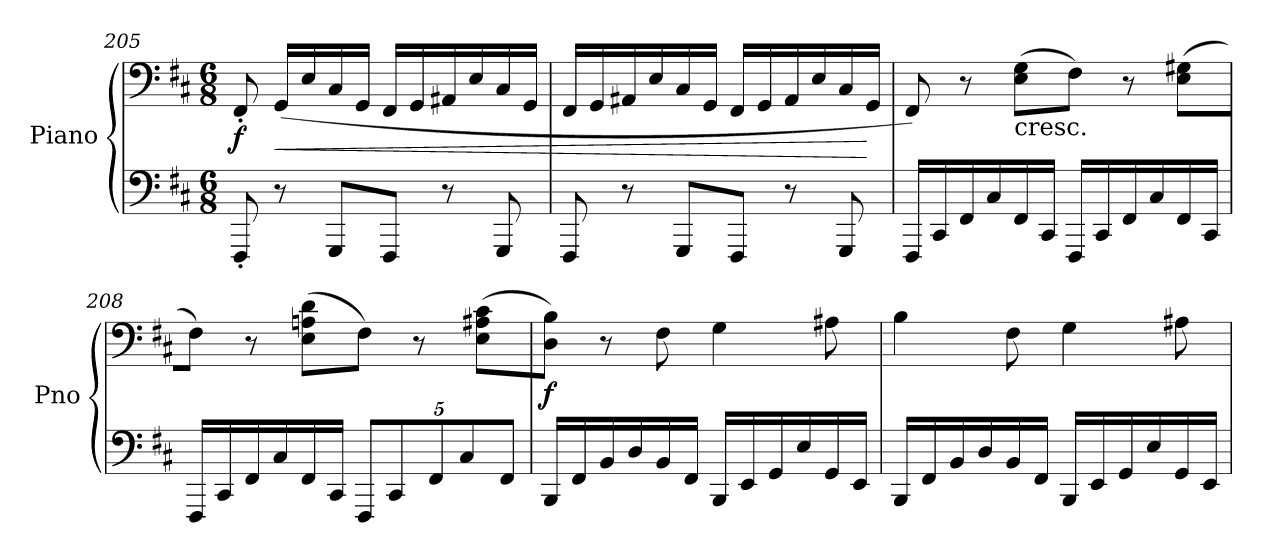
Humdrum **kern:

**kern	**kern	**dynam
*part1	*part1	*part1
*staff2	*staff1	*staff1/2
*I"Piano	*	*
*I'Pno	*	*
*clefF4	*clefF4	*
*k[f#c#]	*k[f#c#]	*
*D:	*D:	*
*M6/8	*M6/8	*
=205	=205	=205
!	!	!LO:DY:b
8FFF#'/	8FF#'/	f
!	!	!LO:HP:b
8r	(16GG/LL	<
.	16E/	.
8GGG/L	16C#/	.
.	16GG/JJ	.
8FFF#/J	16FF#/LL	.
.	16GG/	.
8r	16AA#X/	.
.	16E/	.
8GGG/	16C#/	.
.	16GG/JJ	.
!!LO:LB:g=z
=206	=206	=206
8FFF#/	16FF#/LL	.
.	16GG/	.
8r	16AA#X/	.
.	16E/	.
8GGG/L	16C#/	.
.	16GG/JJ	.
8FFF#/J	16FF#/LL	.
.	16GG/	.
8r	16AA#/	.
.	16E/	.
8GGG/	16C#/	.
.	16GG/JJ	[
=207	=207	=207
16FFF#/LL	8FF#/)	.
16CC#/	.	.
16FF#/	8r	.
16C#/	.	.
!	!LO:TX:b:t=cresc.	!
16FF#/	(8E\ 8G\L	.
16CC#/JJ	.	.
16FFF#/LL	8F#\J)	.
16CC#/	.	.
16FF#/	8r	.
16C#/	.	.
16FF#/	(8E\ 8G#X\L	.
16CC#/JJ	.	.
=208	=208	=208
16FFF#/LL	8F#\J)	.
16CC#/	.	.
16FF#/	8r	.
16C#/	.	.
16FF#/	(8E\ 8An\ 8d\L	.
16CC#/JJ	.	.
*Xbrackettup	*	*
40%3FFF#/LL	8F#\J)	.
40%3CC#/	.	.
.	8r	.
40%3FF#/	.	.
40%3C#/	.	.
.	(8E\ 8A#X\ 8c#\L	.
40%3FF#/JJ	.	.
=209	=209	=209
!	!	!LO:DY:b
16BBB/LL	8D\ 8B\J)	f
16FF#/	.	.
16BB/	8r	.
16D/	.	.
16BB/	8F#\	.
16FF#/JJ	.	.
16BBB/LL	4G\	.
16EE/	.	.
16GG/	.	.
16E/	.	.
16GG/	8A#X\	.
16EE/JJ	.	.
!!LO:LB:g=z
=210	=210	=210
16BBB/LL	4B\	.
16FF#/	.	.
16BB/	.	.
16D/	.	.
16BB/	8F#\	.
16FF#/JJ	.	.
16BBB/LL	4G\	.
16EE/	.	.
16GG/	.	.
16E/	.	.
16GG/	8A#X\	.
16EE/JJ	.	.
=	=	=
*-	*-	*-
